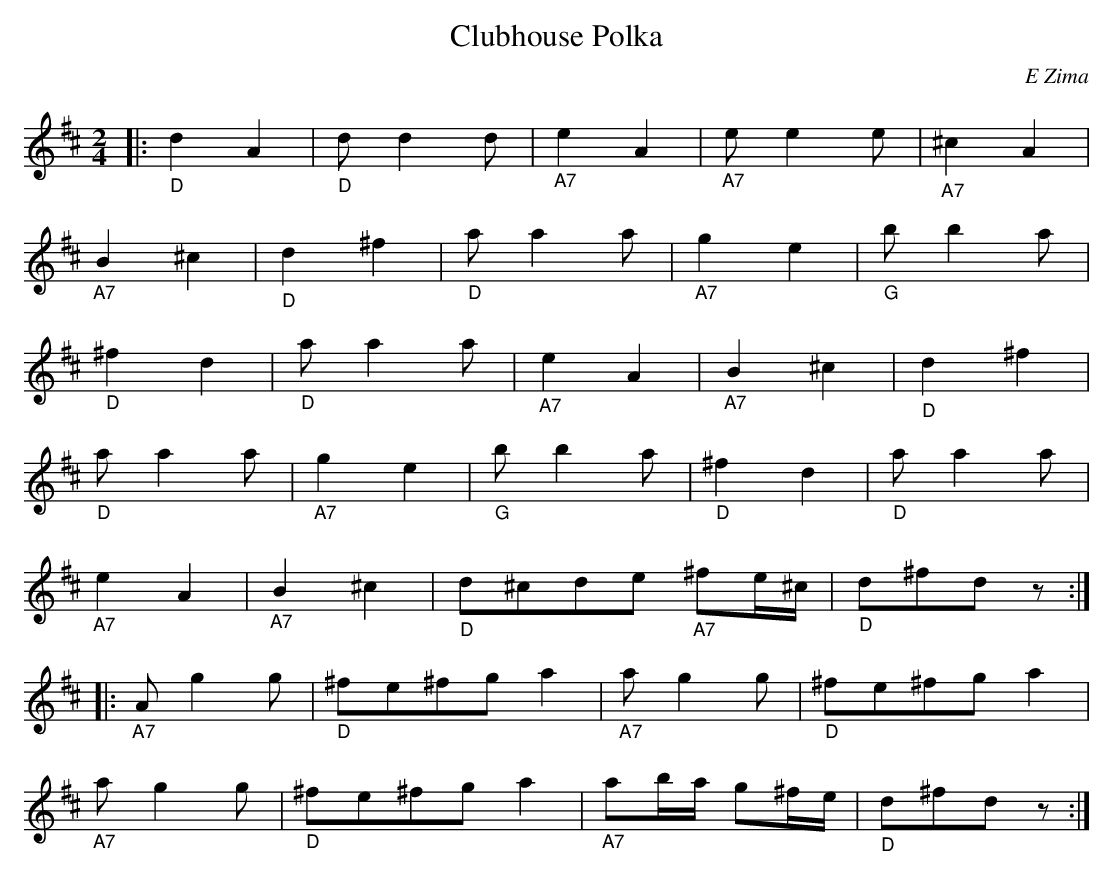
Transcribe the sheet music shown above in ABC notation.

X:1
T:  Clubhouse Polka
C: E Zima
K:D
M:2/4
|: "_D" d2 A2 | "_D" d d2 d | "_A7" e2 A2 | "_A7" e e2 e | "_A7" ^c2 A2 |
 "_A7" B2 ^c2 | "_D" d2 ^f2 | "_D" a a2 a | "_A7" g2 e2 | "_G" b b2 a |
 "_D" ^f2 d2 | "_D" a a2 a | "_A7" e2 A2 | "_A7" B2 ^c2 | "_D" d2 ^f2 |
 "_D" a a2 a| "_A7" g2 e2 | "_G" b b2 a | "_D" ^f2 d2 | "_D" a a2 a |
"_A7" e2 A2 | "_A7" B2 ^c2| "_D" d^cde "_A7" ^fe/^c/ | "_D" d^fd z :|
|: "_A7" A g2 g | "_D" ^fe^fg a2 | "_A7" a g2 g | "_D" ^fe^fg a2 |
"_A7" a g2 g | "_D" ^fe^fg a2 | "_A7" ab/a/ g^f/e/ | "_D" d^fd z :|
